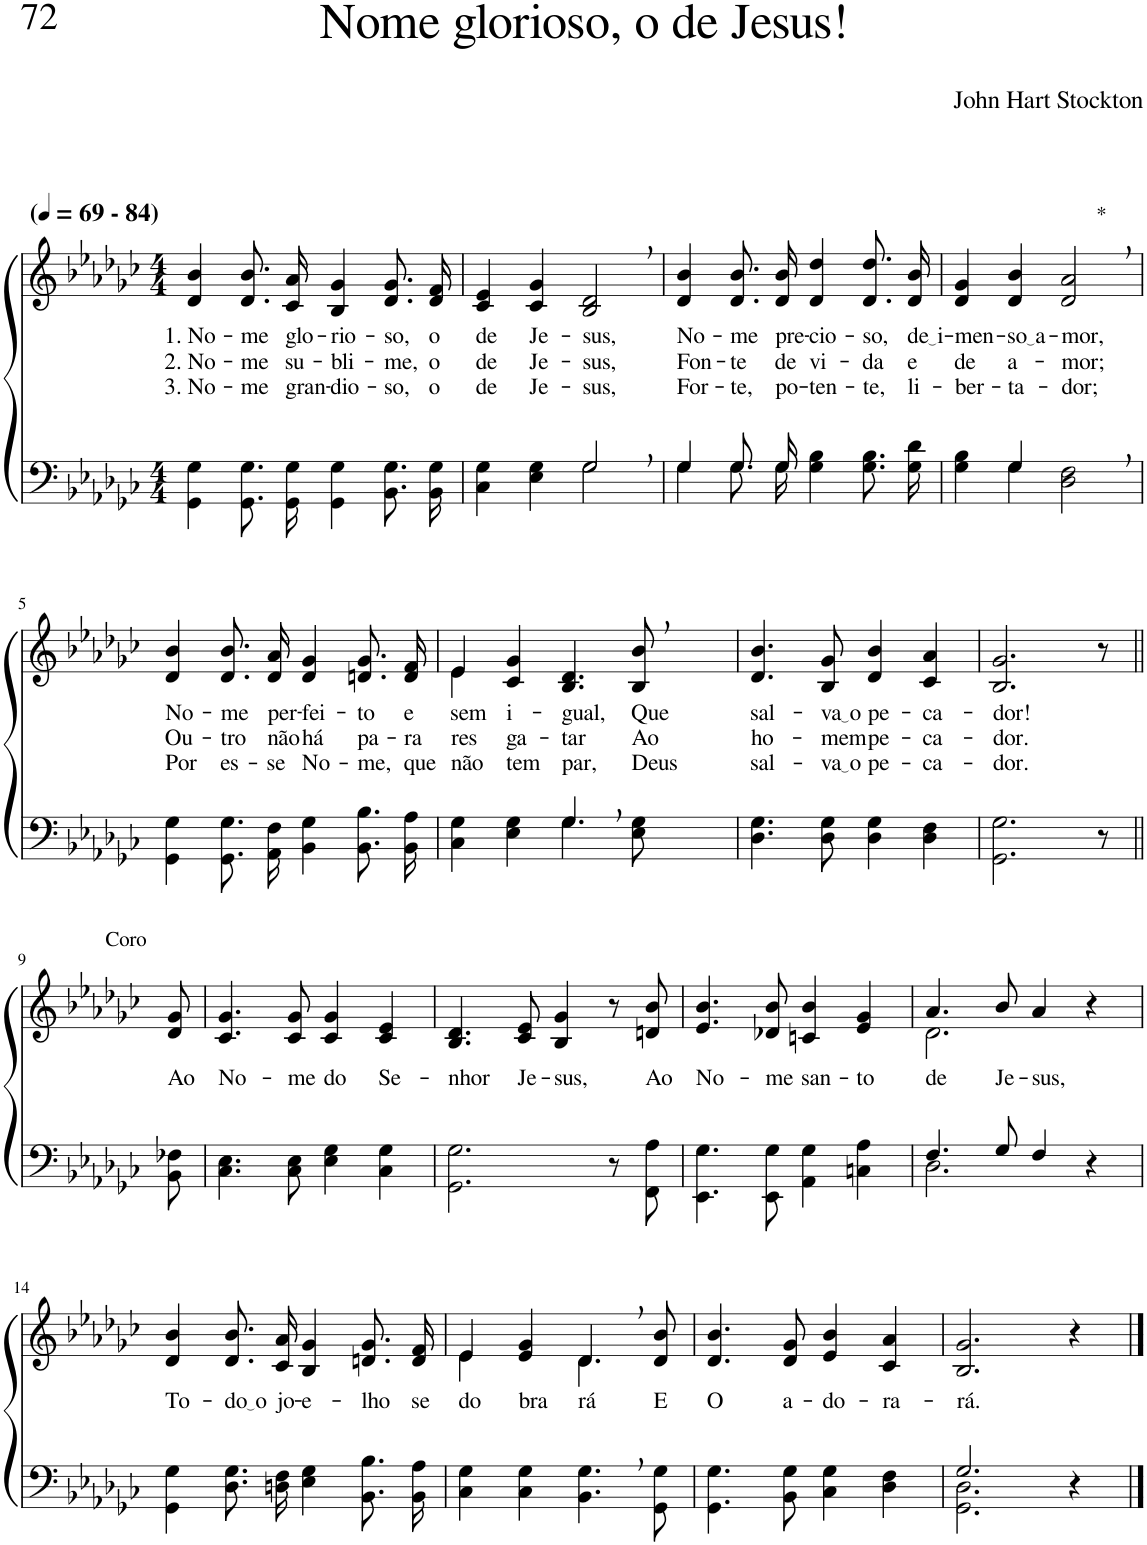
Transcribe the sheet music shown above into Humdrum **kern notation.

**kern	**kern	**text	**text	**text
*part2	*part1	*part1	*part1	*part1
*staff2	*staff1	*staff1	*staff1	*staff1
*I"Parte III e IV	*I"Parte I e II	*	*	*
*clefF4	*clefG2	*	*	*
*Trd-1c-2	*Trd-1c-2	*	*	*
*k[b-e-a-d-g-c-]	*k[b-e-a-d-g-c-]	*	*	*
*M4/4	*M4/4	*	*	*
*MM69	*MM69	*	*	*
=1	=1	=1	=1	=1
!	!LO:TX:a:B:t=(	!	!	!
!	!LO:TX:a:B:t=- 84)	!	!	!
!	!	!LO:LY:b	!LO:LY:b	!LO:LY:b
4GG-\ 4G-\	4d-/ 4b-/	1. No-	2. No-	3. No-
!	!	!LO:LY:b	!LO:LY:b	!LO:LY:b
8.GG-/ 8.G-/L	8.d-/ 8.b-/L	-me	-me	-me
!	!	!LO:LY:b	!LO:LY:b	!LO:LY:b
16GG-/ 16G-/Jk	16c-/ 16a-/Jk	glo-	su-	gran-
!	!	!LO:LY:b	!LO:LY:b	!LO:LY:b
4GG-\ 4G-\	4B-/ 4g-/	-rio-	-bli-	-dio-
!	!	!LO:LY:b	!LO:LY:b	!LO:LY:b
8.BB-\ 8.G-\L	8.d-/ 8.g-/L	-so,	-me,	-so,
!	!	!LO:LY:b	!LO:LY:b	!LO:LY:b
16BB-\ 16G-\Jk	16d-/ 16f/Jk	o	o	o
=2	=2	=2	=2	=2
*^	*	*	*	*
!	!	!	!LO:LY:b	!LO:LY:b	!LO:LY:b
2ryy	4C-\ 4G-\	4c-/ 4e-/	de	de	de
!	!	!	!LO:LY:b	!LO:LY:b	!LO:LY:b
.	4E-\ 4G-\	4c-/ 4g-/	Je-	Je-	Je-
!	!	!	!LO:LY:b	!LO:LY:b	!LO:LY:b
2G-,/	2G-\	2B-/, 2d-/,	-sus,	-sus,	-sus,
=3	=3	=3	=3	=3	=3
!	!	!	!LO:LY:b	!LO:LY:b	!LO:LY:b
4G-/	4G-\	4d-/ 4b-/	No-	Fon-	For-
!	!	!	!LO:LY:b	!LO:LY:b	!LO:LY:b
8.G-/L	8.G-\L	8.d-/ 8.b-/L	-me	-te	-te,
!	!	!	!LO:LY:b	!LO:LY:b	!LO:LY:b
16G-/Jk	16G-\Jk	16d-/ 16b-/Jk	pre-	de	po-
!	!	!	!LO:LY:b	!LO:LY:b	!LO:LY:b
4G-\ 4B-\	2ryy	4d-/ 4dd-/	-cio-	vi-	-ten-
!	!	!	!LO:LY:b	!LO:LY:b	!LO:LY:b
8.G-\ 8.B-\L	.	8.d-/ 8.dd-/L	-so,	-da	-te,
!	!	!	!LO:LY:b	!LO:LY:b	!LO:LY:b
16G-\ 16d-\Jk	.	16d-/ 16b-/Jk	de i	e	li-
=4	=4	=4	=4	=4	=4
!	!	!	!LO:LY:b	!LO:LY:b	!LO:LY:b
4ryy	4G-\ 4B-\	4d-/ 4g-/	-men-	de	-ber-
!	!	!	!LO:LY:b	!LO:LY:b	!LO:LY:b
4G-/	4G-\	4d-/ 4b-/	so a	a-	-ta-
!	!	!LO:TX:a:t=*	!	!	!
!	!	!	!LO:LY:b	!LO:LY:b	!LO:LY:b
2ryy	2D-\ 2F\	2d-/, 2a-/,	-mor,	-mor;	-dor;
!!LO:LB:g=z
=5	=5	=5	=5	=5	=5
!	!	!	!LO:LY:b	!LO:LY:b	!LO:LY:b
*v	*v	*	*	*	*
4GG-\ 4G-\	4d-/ 4b-/	No-	Ou-	Por
!	!	!LO:LY:b	!LO:LY:b	!LO:LY:b
8.GG-/ 8.G-/L	8.d-/ 8.b-/L	-me	-tro	es-
!	!	!LO:LY:b	!LO:LY:b	!LO:LY:b
16AA-/ 16F/Jk	16d-/ 16a-/Jk	per-	não	-se
!	!	!LO:LY:b	!LO:LY:b	!LO:LY:b
4BB-\ 4G-\	4d-/ 4g-/	-fei-	há	No-
!	!	!LO:LY:b	!LO:LY:b	!LO:LY:b
8.BB-\ 8.B-\L	8.dn/ 8.g-/L	-to	pa-	-me,
!	!	!LO:LY:b	!LO:LY:b	!LO:LY:b
16BB-\ 16A-\Jk	16d/ 16f/Jk	e	-ra	que
=6	=6	=6	=6	=6
*^	*	*	*	*
!	!	!	!LO:LY:b	!LO:LY:b	!LO:LY:b
*	*	*^	*	*	*
2ryy	4C-\ 4G-\	4e-\	4e-/	sem	res-	não
!	!	!	!	!LO:LY:b	!LO:LY:b	!LO:LY:b
.	4E-\ 4G-\	2.ryy	4c-/ 4g-/	i-	-ga-	tem
!	!	!	!	!LO:LY:b	!LO:LY:b	!LO:LY:b
4.G-,/	4.G-\	.	4.B-/ 4.d-/	-gual,	-tar	par,
!	!	!	!	!LO:LY:b	!LO:LY:b	!LO:LY:b
8ryy	8E-\ 8G-\	.	8B-/ 8b-/	Que	Ao	Deus
=7	=7	=7	=7	=7	=7	=7
!	!	!	!	!LO:LY:b	!LO:LY:b	!LO:LY:b
*v	*v	*	*	*	*	*
*	*v	*v	*	*	*
4.D-\ 4.G-\	4.d-/ 4.b-/	sal-	ho-	sal-
!	!	!LO:LY:b	!LO:LY:b	!LO:LY:b
8D-\ 8G-\	8B-/ 8g-/	va o	-mem	va o
!	!	!LO:LY:b	!LO:LY:b	!LO:LY:b
4D-\ 4G-\	4d-/ 4b-/	pe-	pe-	pe-
!	!	!LO:LY:b	!LO:LY:b	!LO:LY:b
4D-\ 4F\	4c-/ 4a-/	-ca-	-ca-	-ca-
=8	=8	=8	=8	=8
!	!	!LO:LY:b	!LO:LY:b	!LO:LY:b
2.GG-\ 2.G-\	2.B-/ 2.g-/	-dor!	-dor.	-dor.
8r	8r	.	.	.
!!LO:LB:g=z
=9||	=9||	=9||	=9||	=9||
!	!LO:TX:a:t=Coro	!	!	!
!	!	!LO:LY:b	!	!
8BB-\ 8F-X\	8d-/ 8g-/	Ao	.	.
=10	=10	=10	=10	=10
!	!	!LO:LY:b	!	!
4.C-\ 4.E-\	4.c-/ 4.g-/	No-	.	.
!	!	!LO:LY:b	!	!
8C-\ 8E-\	8c-/ 8g-/	-me	.	.
!	!	!LO:LY:b	!	!
4E-\ 4G-\	4c-/ 4g-/	do	.	.
!	!	!LO:LY:b	!	!
4C-\ 4G-\	4c-/ 4e-/	Se-	.	.
=11	=11	=11	=11	=11
!	!	!LO:LY:b	!	!
2.GG-\ 2.G-\	4.B-/ 4.d-/	-nhor	.	.
!	!	!LO:LY:b	!	!
.	8c-/ 8e-/	Je-	.	.
!	!	!LO:LY:b	!	!
.	4B-/ 4g-/	-sus,	.	.
8r	8r	.	.	.
!	!	!LO:LY:b	!	!
8FF\ 8A-\	8dn/ 8b-/	Ao	.	.
=12	=12	=12	=12	=12
!	!	!LO:LY:b	!	!
4.EE-\ 4.G-\	4.e-/ 4.b-/	No-	.	.
!	!	!LO:LY:b	!	!
8EE-\ 8G-\	8d-X/ 8b-/	-me	.	.
!	!	!LO:LY:b	!	!
4AA-\ 4G-\	4cn/ 4b-/	san-	.	.
!	!	!LO:LY:b	!	!
4Cn\ 4A-\	4e-/ 4g-/	-to	.	.
=13	=13	=13	=13	=13
*^	*^	*	*	*
!	!	!	!	!LO:LY:b	!	!
4.F/	2.D-\	4.a-/	2.d-\	de	.	.
!	!	!	!	!LO:LY:b	!	!
8G-/	.	8b-/	.	Je-	.	.
!	!	!	!	!LO:LY:b	!	!
4F/	.	4a-/	.	-sus,	.	.
4r	4ryy	4r	4ryy	.	.	.
!!LO:LB:g=z
=14	=14	=14	=14	=14	=14	=14
!	!	!	!	!LO:LY:b	!	!
*v	*v	*	*	*	*	*
*	*v	*v	*	*	*
4GG-\ 4G-\	4d-/ 4b-/	To-	.	.
!	!	!LO:LY:b	!	!
8.D-\ 8.G-\L	8.d-/ 8.b-/L	do o	.	.
!	!	!LO:LY:b	!	!
16Dn\ 16F\Jk	16c-/ 16a-/Jk	jo-	.	.
!	!	!LO:LY:b	!	!
4E-\ 4G-\	4B-/ 4g-/	-e-	.	.
!	!	!LO:LY:b	!	!
8.BB-\ 8.B-\L	8.dn/ 8.g-/L	-lho	.	.
!	!	!LO:LY:b	!	!
16BB-\ 16A-\Jk	16d/ 16f/Jk	se	.	.
=15	=15	=15	=15	=15
*	*^	*	*	*
!	!	!	!LO:LY:b	!	!
4C-\ 4G-\	4e-/	4e-\	do-	.	.
!	!	!	!LO:LY:b	!	!
4C-\ 4G-\	4e-/ 4g-/	4ryy	-bra-	.	.
!	!	!	!LO:LY:b	!	!
4.BB-\, 4.G-\,	4.d-,/	4.d-\	-rá	.	.
!	!	!	!LO:LY:b	!	!
8GG-\ 8G-\	8d-/ 8b-/	8ryy	E	.	.
=16	=16	=16	=16	=16	=16
!	!	!	!LO:LY:b	!	!
*	*v	*v	*	*	*
4.GG-\ 4.G-\	4.d-/ 4.b-/	O	.	.
!	!	!LO:LY:b	!	!
8BB-\ 8G-\	8d-/ 8g-/	a-	.	.
!	!	!LO:LY:b	!	!
4C-\ 4G-\	4e-/ 4b-/	-do-	.	.
!	!	!LO:LY:b	!	!
4D-\ 4F\	4c-/ 4a-/	-ra-	.	.
=17	=17	=17	=17	=17
*^	*	*	*	*
!	!	!	!LO:LY:b	!	!
2.G-/	2.GG-\ 2.D-\	2.B-/ 2.g-/	-rá.	.	.
4r	4ryy	4r	.	.	.
*v	*v	*	*	*	*
==	==	==	==	==
*-	*-	*-	*-	*-
